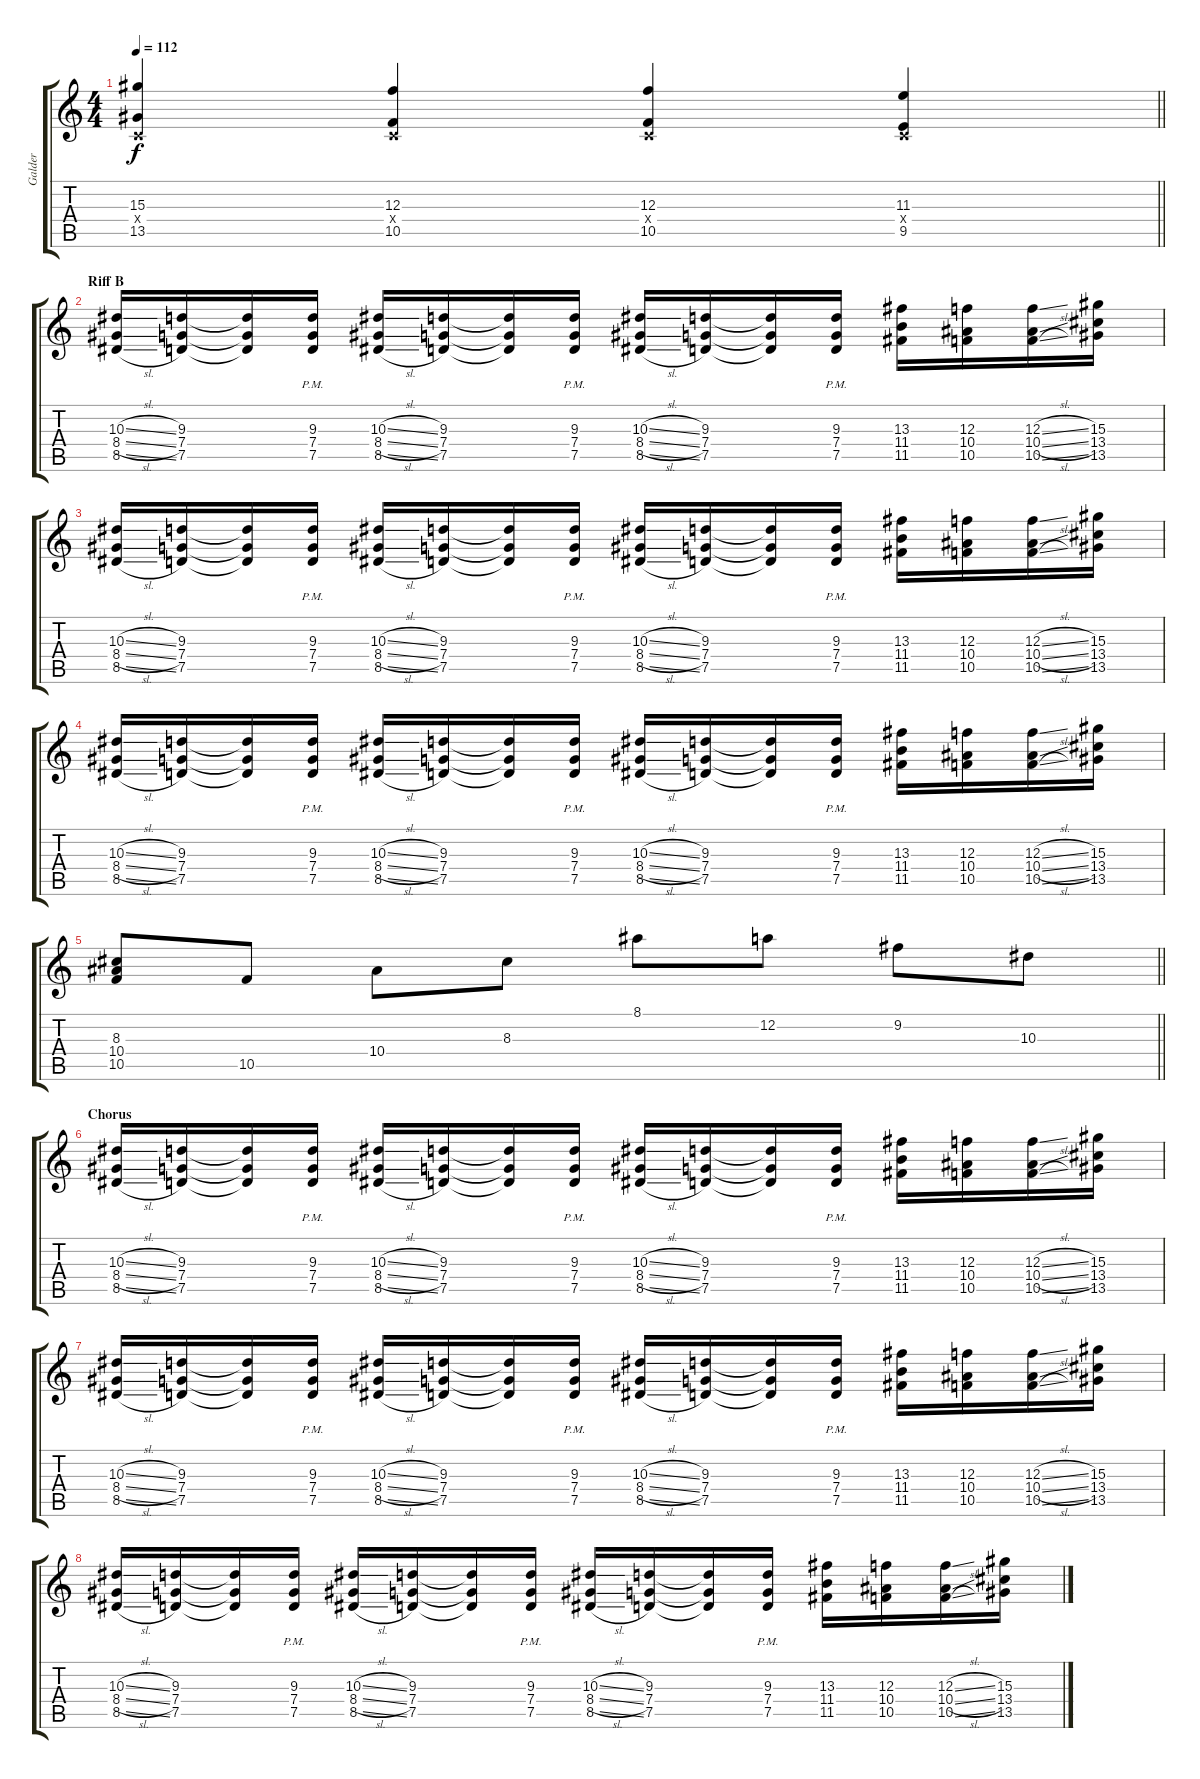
\track ("Galder" "Galder") {instrument overdrivenguitar}
\staff {score tabs}
\tuning (D4 A3 F3 C3 G2 D2) {hide}
\ts (4 4)
\tempo 112
\clef g2
\barLineRight lightlight
\ks c
(15.3 0.4{x} 13.5).4{dy f} (12.3 0.4{x} 10.5).4 (12.3 0.4{x} 10.5).4 (11.3 0.4{x} 9.5).4 |
\section ("" "Riff B")
(10.3{sl} 8.4{sl} 8.5{sl}).16 (9.3 7.4 7.5).16 (9.3{t} 7.4{t} 7.5{t}).16 (9.3{pm} 7.4{pm} 7.5{pm}).16 (10.3{sl} 8.4{sl} 8.5{sl}).16 (9.3 7.4 7.5).16 (9.3{t} 7.4{t} 7.5{t}).16 (9.3{pm} 7.4{pm} 7.5{pm}).16 (10.3{sl} 8.4{sl} 8.5{sl}).16 (9.3 7.4 7.5).16 (9.3{t} 7.4{t} 7.5{t}).16 (9.3{pm} 7.4{pm} 7.5{pm}).16 (13.3 11.4 11.5).16 (12.3 10.4 10.5).16 (12.3{sl} 10.4{sl} 10.5{sl}).16 (15.3 13.4 13.5).16 |
(10.3{sl} 8.4{sl} 8.5{sl}).16 (9.3 7.4 7.5).16 (9.3{t} 7.4{t} 7.5{t}).16 (9.3{pm} 7.4{pm} 7.5{pm}).16 (10.3{sl} 8.4{sl} 8.5{sl}).16 (9.3 7.4 7.5).16 (9.3{t} 7.4{t} 7.5{t}).16 (9.3{pm} 7.4{pm} 7.5{pm}).16 (10.3{sl} 8.4{sl} 8.5{sl}).16 (9.3 7.4 7.5).16 (9.3{t} 7.4{t} 7.5{t}).16 (9.3{pm} 7.4{pm} 7.5{pm}).16 (13.3 11.4 11.5).16 (12.3 10.4 10.5).16 (12.3{sl} 10.4{sl} 10.5{sl}).16 (15.3 13.4 13.5).16 |
(10.3{sl} 8.4{sl} 8.5{sl}).16 (9.3 7.4 7.5).16 (9.3{t} 7.4{t} 7.5{t}).16 (9.3{pm} 7.4{pm} 7.5{pm}).16 (10.3{sl} 8.4{sl} 8.5{sl}).16 (9.3 7.4 7.5).16 (9.3{t} 7.4{t} 7.5{t}).16 (9.3{pm} 7.4{pm} 7.5{pm}).16 (10.3{sl} 8.4{sl} 8.5{sl}).16 (9.3 7.4 7.5).16 (9.3{t} 7.4{t} 7.5{t}).16 (9.3{pm} 7.4{pm} 7.5{pm}).16 (13.3 11.4 11.5).16 (12.3 10.4 10.5).16 (12.3{sl} 10.4{sl} 10.5{sl}).16 (15.3 13.4 13.5).16 |
\barLineRight lightlight
(8.3 10.4 10.5).8 10.5.8 10.4.8 8.3.8 8.1.8 12.2.8 9.2.8 10.3.8 |
\section ("" "Chorus")
(10.3{sl} 8.4{sl} 8.5{sl}).16 (9.3 7.4 7.5).16 (9.3{t} 7.4{t} 7.5{t}).16 (9.3{pm} 7.4{pm} 7.5{pm}).16 (10.3{sl} 8.4{sl} 8.5{sl}).16 (9.3 7.4 7.5).16 (9.3{t} 7.4{t} 7.5{t}).16 (9.3{pm} 7.4{pm} 7.5{pm}).16 (10.3{sl} 8.4{sl} 8.5{sl}).16 (9.3 7.4 7.5).16 (9.3{t} 7.4{t} 7.5{t}).16 (9.3{pm} 7.4{pm} 7.5{pm}).16 (13.3 11.4 11.5).16 (12.3 10.4 10.5).16 (12.3{sl} 10.4{sl} 10.5{sl}).16 (15.3 13.4 13.5).16 |
(10.3{sl} 8.4{sl} 8.5{sl}).16 (9.3 7.4 7.5).16 (9.3{t} 7.4{t} 7.5{t}).16 (9.3{pm} 7.4{pm} 7.5{pm}).16 (10.3{sl} 8.4{sl} 8.5{sl}).16 (9.3 7.4 7.5).16 (9.3{t} 7.4{t} 7.5{t}).16 (9.3{pm} 7.4{pm} 7.5{pm}).16 (10.3{sl} 8.4{sl} 8.5{sl}).16 (9.3 7.4 7.5).16 (9.3{t} 7.4{t} 7.5{t}).16 (9.3{pm} 7.4{pm} 7.5{pm}).16 (13.3 11.4 11.5).16 (12.3 10.4 10.5).16 (12.3{sl} 10.4{sl} 10.5{sl}).16 (15.3 13.4 13.5).16 |
(10.3{sl} 8.4{sl} 8.5{sl}).16 (9.3 7.4 7.5).16 (9.3{t} 7.4{t} 7.5{t}).16 (9.3{pm} 7.4{pm} 7.5{pm}).16 (10.3{sl} 8.4{sl} 8.5{sl}).16 (9.3 7.4 7.5).16 (9.3{t} 7.4{t} 7.5{t}).16 (9.3{pm} 7.4{pm} 7.5{pm}).16 (10.3{sl} 8.4{sl} 8.5{sl}).16 (9.3 7.4 7.5).16 (9.3{t} 7.4{t} 7.5{t}).16 (9.3{pm} 7.4{pm} 7.5{pm}).16 (13.3 11.4 11.5).16 (12.3 10.4 10.5).16 (12.3{sl} 10.4{sl} 10.5{sl}).16 (15.3 13.4 13.5).16
